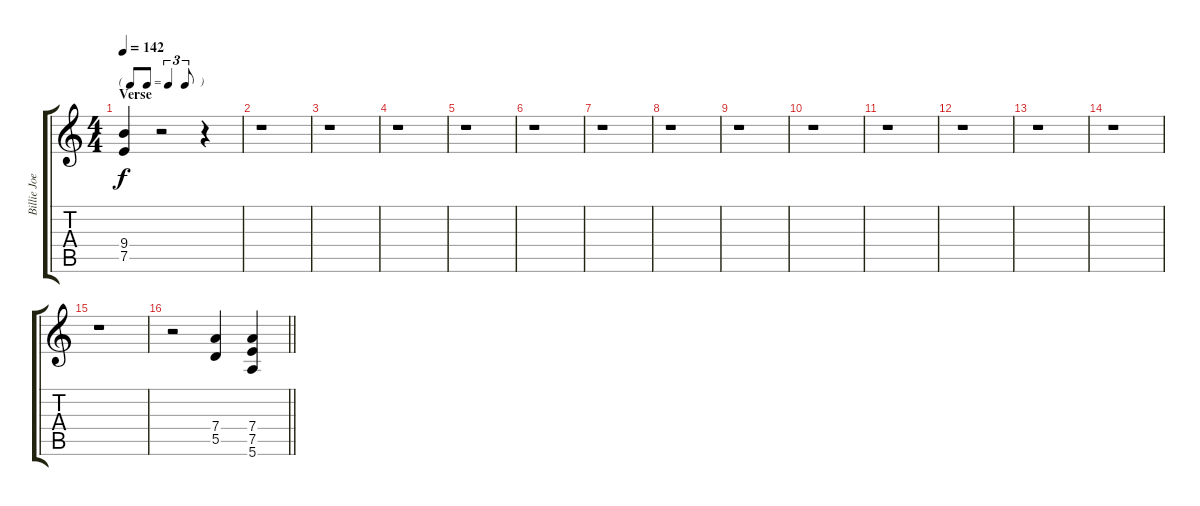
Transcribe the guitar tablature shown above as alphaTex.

\track ("Billie Joe" "Billie Joe") {instrument distortionguitar}
\staff {score tabs}
\tuning (E4 B3 G3 D3 A2 E2) {hide}
\ts (4 4)
\tf triplet8th
\section ("" "Verse")
\tempo 142
\clef g2
\ks c
(9.4 7.5).4{dy f} r.2 r.4 |
r.1 |
r.1 |
r.1 |
r.1 |
r.1 |
r.1 |
r.1 |
r.1 |
r.1 |
r.1 |
r.1 |
r.1 |
r.1 |
r.1 |
\barLineRight lightlight
r.2 (7.4 5.5).4 (7.4 7.5 5.6).4
